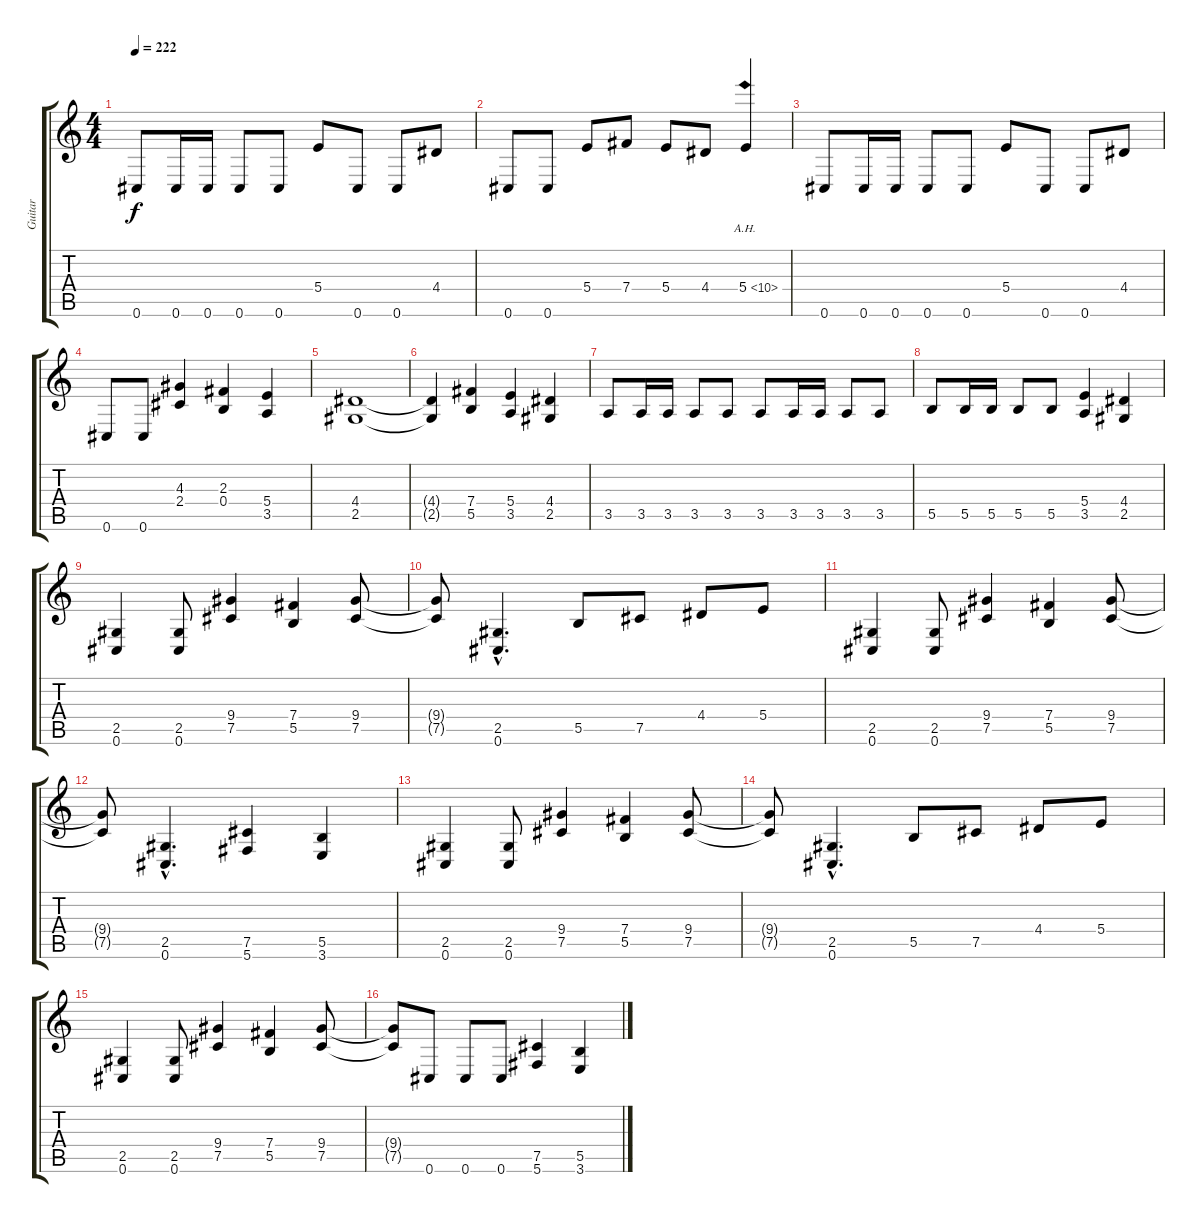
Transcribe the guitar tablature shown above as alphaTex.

\track ("Guitar" "Guitar") {instrument distortionguitar}
\staff {score tabs}
\tuning (Db4 Ab3 E3 B2 Gb2 Db2) {hide}
\ts (4 4)
\tempo 222
\clef g2
\ks c
0.6.8{dy f} 0.6.16 0.6.16 0.6.8 0.6.8 5.4.8 0.6.8 0.6.8 4.4.8 |
0.6.8 0.6.8 5.4.8 7.4.8 5.4.8 4.4.8 5.4{ah 5}.4 |
0.6.8 0.6.16 0.6.16 0.6.8 0.6.8 5.4.8 0.6.8 0.6.8 4.4.8 |
0.6.8 0.6.8 (4.3 2.4).4 (2.3 0.4).4 (5.4 3.5).4 |
(4.4 2.5).1 |
(4.4{t} 2.5{t}).4 (7.4 5.5).4 (5.4 3.5).4 (4.4 2.5).4 |
3.5.8 3.5.16 3.5.16 3.5.8 3.5.8 3.5.8 3.5.16 3.5.16 3.5.8 3.5.8 |
5.5.8 5.5.16 5.5.16 5.5.8 5.5.8 (5.4 3.5).4 (4.4 2.5).4 |
(2.5 0.6).4 (2.5 0.6).8 (9.4 7.5).4 (7.4 5.5).4 (9.4 7.5).8 |
(9.4{t} 7.5{t}).8 (2.5{hac} 0.6{hac}).4{d} 5.5.8 7.5.8 4.4.8 5.4.8 |
(2.5 0.6).4 (2.5 0.6).8 (9.4 7.5).4 (7.4 5.5).4 (9.4 7.5).8 |
(9.4{t} 7.5{t}).8 (2.5{hac} 0.6{hac}).4{d} (7.5 5.6).4 (5.5 3.6).4 |
(2.5 0.6).4 (2.5 0.6).8 (9.4 7.5).4 (7.4 5.5).4 (9.4 7.5).8 |
(9.4{t} 7.5{t}).8 (2.5{hac} 0.6{hac}).4{d} 5.5.8 7.5.8 4.4.8 5.4.8 |
(2.5 0.6).4 (2.5 0.6).8 (9.4 7.5).4 (7.4 5.5).4 (9.4 7.5).8 |
(9.4{t} 7.5{t}).8 0.6.8 0.6.8 0.6.8 (7.5 5.6).4 (5.5 3.6).4
